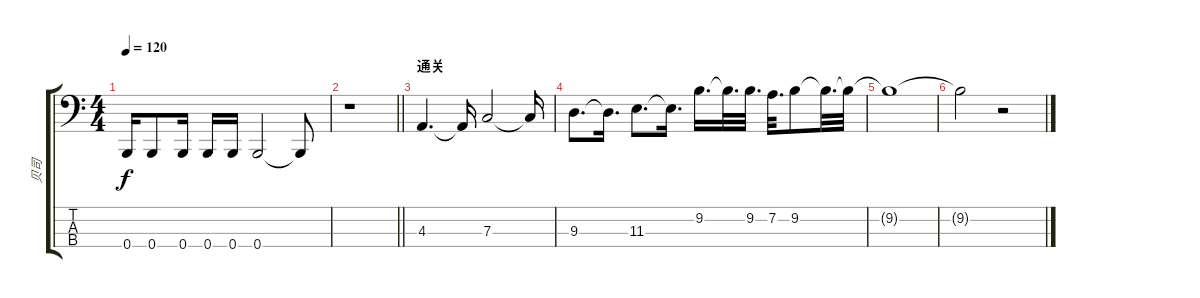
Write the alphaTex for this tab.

\track ("贝司" "贝司") {instrument electricbasspick}
\staff {score tabs}
\tuning (G2 D2 F1 B0) {hide}
\ts (4 4)
\tempo 120
\clef f4
\ks c
0.4.16{dy f} 0.4.8 0.4.16 0.4.16 0.4.16 0.4.2 0.4{t}.8 |
\barLineRight lightlight
r.1 |
\section ("" "通关")
4.3.4{d} 4.3{t}.16 7.3.2 7.3{t}.16 |
9.3.8{d} 9.3{t}.16{d} 11.3.8{d} 11.3{t}.16{d} 9.2.16{d} 9.2{t}.32{d} 9.2.32{d} 7.2.32{d} 9.2.8 9.2{t}.32{d} 9.2{t}.32 |
9.2{t}.1 |
9.2{t}.2 r.2
